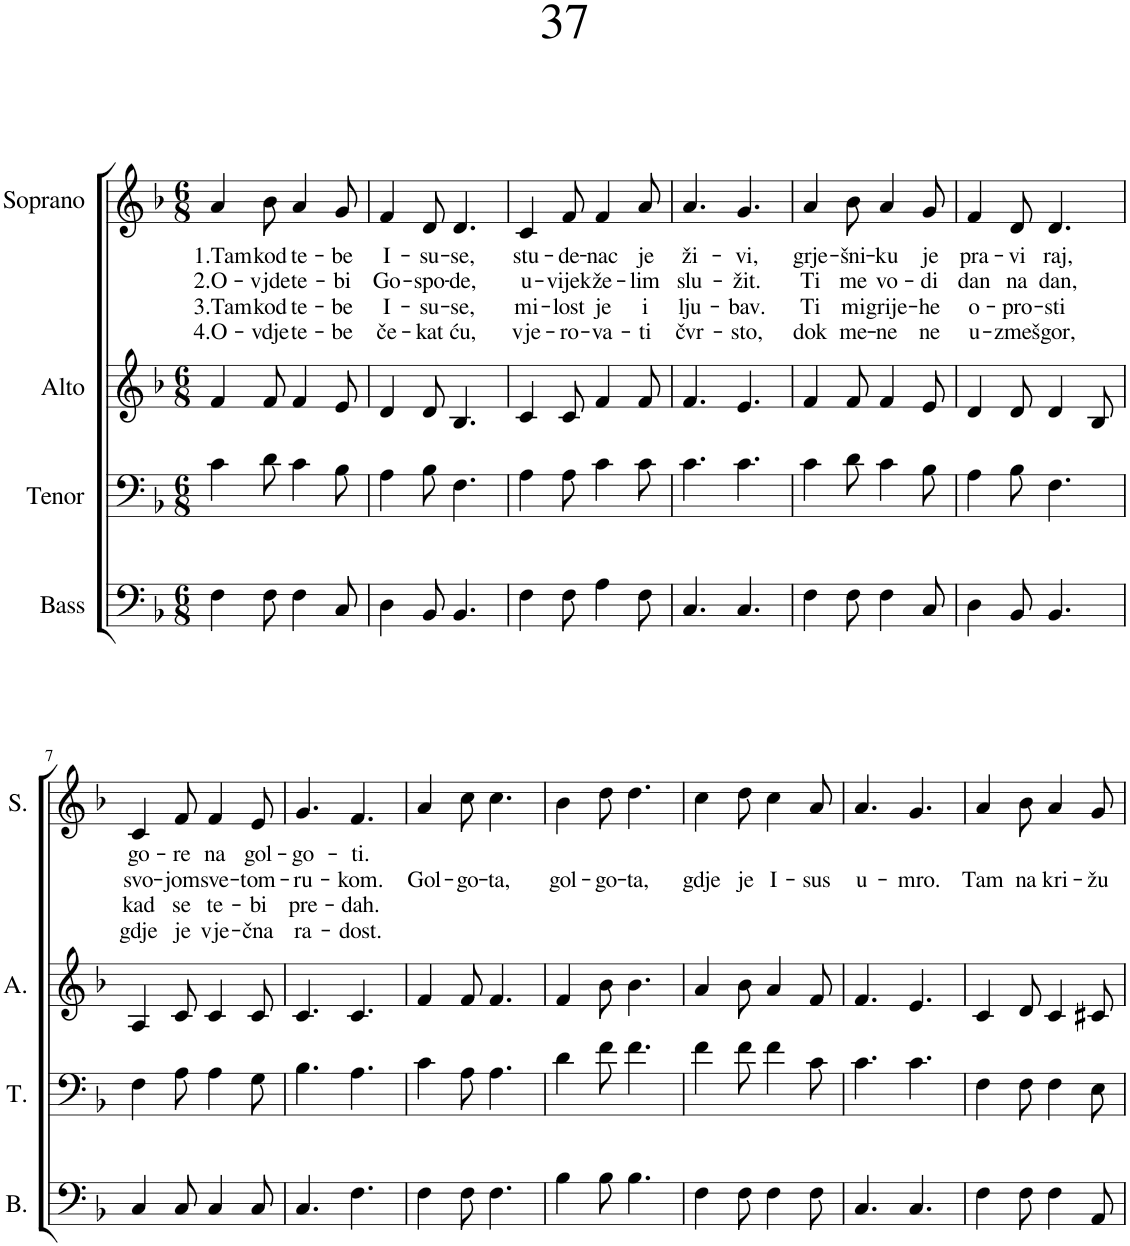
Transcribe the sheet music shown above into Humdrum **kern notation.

**kern	**kern	**kern	**kern	**text	**text	**text	**text
*part4	*part3	*part2	*part1	*part1	*part1	*part1	*part1
*staff4	*staff3	*staff2	*staff1	*staff1	*staff1	*staff1	*staff1
*I"Bass	*I"Tenor	*I"Alto	*I"Soprano	*	*	*	*
*I'B.	*I'T.	*I'A.	*I'S.	*	*	*	*
*clefF4	*clefF4	*clefG2	*clefG2	*	*	*	*
*k[b-]	*k[b-]	*k[b-]	*k[b-]	*	*	*	*
*M6/8	*M6/8	*M6/8	*M6/8	*	*	*	*
=1	=1	=1	=1	=1	=1	=1	=1
!	!	!	!	!LO:LY:b	!LO:LY:b	!LO:LY:b	!LO:LY:b
4F\	4c\	4f/	4a/	1.Tam	2.O-	3.Tam	4.O-
!	!	!	!	!LO:LY:b	!LO:LY:b	!LO:LY:b	!LO:LY:b
8F\	8d\	8f/	8b-\	kod	-vjde	kod	-vdje
!	!	!	!	!LO:LY:b	!LO:LY:b	!LO:LY:b	!LO:LY:b
4F\	4c\	4f/	4a/	te-	te-	te-	te-
!	!	!	!	!LO:LY:b	!LO:LY:b	!LO:LY:b	!LO:LY:b
8C/	8B-\	8e/	8g/	-be	-bi	-be	-be
=2	=2	=2	=2	=2	=2	=2	=2
!	!	!	!	!LO:LY:b	!LO:LY:b	!LO:LY:b	!LO:LY:b
4D\	4A\	4d/	4f/	I-	Go-	I-	če-
!	!	!	!	!LO:LY:b	!LO:LY:b	!LO:LY:b	!LO:LY:b
8BB-/	8B-\	8d/	8d/	-su-	-spo-	-su-	-kat
!	!	!	!	!LO:LY:b	!LO:LY:b	!LO:LY:b	!LO:LY:b
4.BB-/	4.F\	4.B-/	4.d/	-se,	-de,	-se,	ću,
=3	=3	=3	=3	=3	=3	=3	=3
!	!	!	!	!LO:LY:b	!LO:LY:b	!LO:LY:b	!LO:LY:b
4F\	4A\	4c/	4c/	stu-	u-	mi-	vje-
!	!	!	!	!LO:LY:b	!LO:LY:b	!LO:LY:b	!LO:LY:b
8F\	8A\	8c/	8f/	-de-	-vijek	-lost	-ro-
!	!	!	!	!LO:LY:b	!LO:LY:b	!LO:LY:b	!LO:LY:b
4A\	4c\	4f/	4f/	-nac	že-	je	-va-
!	!	!	!	!LO:LY:b	!LO:LY:b	!LO:LY:b	!LO:LY:b
8F\	8c\	8f/	8a/	je	-lim	i	-ti
=4	=4	=4	=4	=4	=4	=4	=4
!	!	!	!	!LO:LY:b	!LO:LY:b	!LO:LY:b	!LO:LY:b
4.C/	4.c\	4.f/	4.a/	ži-	slu-	lju-	čvr-
!	!	!	!	!LO:LY:b	!LO:LY:b	!LO:LY:b	!LO:LY:b
4.C/	4.c\	4.e/	4.g/	-vi,	-žit.	-bav.	-sto,
=5	=5	=5	=5	=5	=5	=5	=5
!	!	!	!	!LO:LY:b	!LO:LY:b	!LO:LY:b	!LO:LY:b
4F\	4c\	4f/	4a/	grje-	Ti	Ti	dok
!	!	!	!	!LO:LY:b	!LO:LY:b	!LO:LY:b	!LO:LY:b
8F\	8d\	8f/	8b-\	-šni-	me	mi	me-
!	!	!	!	!LO:LY:b	!LO:LY:b	!LO:LY:b	!LO:LY:b
4F\	4c\	4f/	4a/	-ku	vo-	grije-	-ne
!	!	!	!	!LO:LY:b	!LO:LY:b	!LO:LY:b	!LO:LY:b
8C/	8B-\	8e/	8g/	je	-di	-he	ne
=6	=6	=6	=6	=6	=6	=6	=6
!	!	!	!	!LO:LY:b	!LO:LY:b	!LO:LY:b	!LO:LY:b
4D\	4A\	4d/	4f/	pra-	dan	o-	u-
!	!	!	!	!LO:LY:b	!LO:LY:b	!LO:LY:b	!LO:LY:b
8BB-/	8B-\	8d/	8d/	-vi	na	-pro-	-zmeš
!	!	!	!	!LO:LY:b	!LO:LY:b	!LO:LY:b	!LO:LY:b
4.BB-/	4.F\	4d/	4.d/	raj,	dan,	-sti	gor,
.	.	8B-/	.	.	.	.	.
!!LO:LB:g=z
=7	=7	=7	=7	=7	=7	=7	=7
!	!	!	!	!LO:LY:b	!LO:LY:b	!LO:LY:b	!LO:LY:b
4C/	4F\	4A/	4c/	go-	svo-	kad	gdje
!	!	!	!	!LO:LY:b	!LO:LY:b	!LO:LY:b	!LO:LY:b
8C/	8A\	8c/	8f/	-re	-jom	se	je
!	!	!	!	!LO:LY:b	!LO:LY:b	!LO:LY:b	!LO:LY:b
4C/	4A\	4c/	4f/	na	sve-	te-	vje-
!	!	!	!	!LO:LY:b	!LO:LY:b	!LO:LY:b	!LO:LY:b
8C/	8G\	8c/	8e/	gol-	-tom-	-bi	-čna
=8	=8	=8	=8	=8	=8	=8	=8
!	!	!	!	!LO:LY:b	!LO:LY:b	!LO:LY:b	!LO:LY:b
4.C/	4.B-\	4.c/	4.g/	-go-	-ru-	pre-	ra-
!	!	!	!	!LO:LY:b	!LO:LY:b	!LO:LY:b	!LO:LY:b
4.F\	4.A\	4.c/	4.f/	-ti.	-kom.	-dah.	-dost.
=9	=9	=9	=9	=9	=9	=9	=9
!	!	!	!	!	!LO:LY:b	!	!
4F\	4c\	4f/	4a/	.	Gol-	.	.
!	!	!	!	!	!LO:LY:b	!	!
8F\	8A\	8f/	8cc\	.	-go-	.	.
!	!	!	!	!	!LO:LY:b	!	!
4.F\	4.A\	4.f/	4.cc\	.	-ta,	.	.
=10	=10	=10	=10	=10	=10	=10	=10
!	!	!	!	!	!LO:LY:b	!	!
4B-\	4d\	4f/	4b-\	.	gol-	.	.
!	!	!	!	!	!LO:LY:b	!	!
8B-\	8f\	8b-\	8dd\	.	-go-	.	.
!	!	!	!	!	!LO:LY:b	!	!
4.B-\	4.f\	4.b-\	4.dd\	.	-ta,	.	.
=11	=11	=11	=11	=11	=11	=11	=11
!	!	!	!	!	!LO:LY:b	!	!
4F\	4f\	4a/	4cc\	.	gdje	.	.
!	!	!	!	!	!LO:LY:b	!	!
8F\	8f\	8b-\	8dd\	.	je	.	.
!	!	!	!	!	!LO:LY:b	!	!
4F\	4f\	4a/	4cc\	.	I-	.	.
!	!	!	!	!	!LO:LY:b	!	!
8F\	8c\	8f/	8a/	.	-sus	.	.
=12	=12	=12	=12	=12	=12	=12	=12
!	!	!	!	!	!LO:LY:b	!	!
4.C/	4.c\	4.f/	4.a/	.	u-	.	.
!	!	!	!	!	!LO:LY:b	!	!
4.C/	4.c\	4.e/	4.g/	.	-mro.	.	.
=13	=13	=13	=13	=13	=13	=13	=13
!	!	!	!	!	!LO:LY:b	!	!
4F\	4F\	4c/	4a/	.	Tam	.	.
!	!	!	!	!	!LO:LY:b	!	!
8F\	8F\	8d/	8b-\	.	na	.	.
!	!	!	!	!	!LO:LY:b	!	!
4F\	4F\	4c/	4a/	.	kri-	.	.
!	!	!	!	!	!LO:LY:b	!	!
8AA/	8E\	8c#X/	8g/	.	-žu	.	.
=	=	=	=	=	=	=	=
*-	*-	*-	*-	*-	*-	*-	*-
